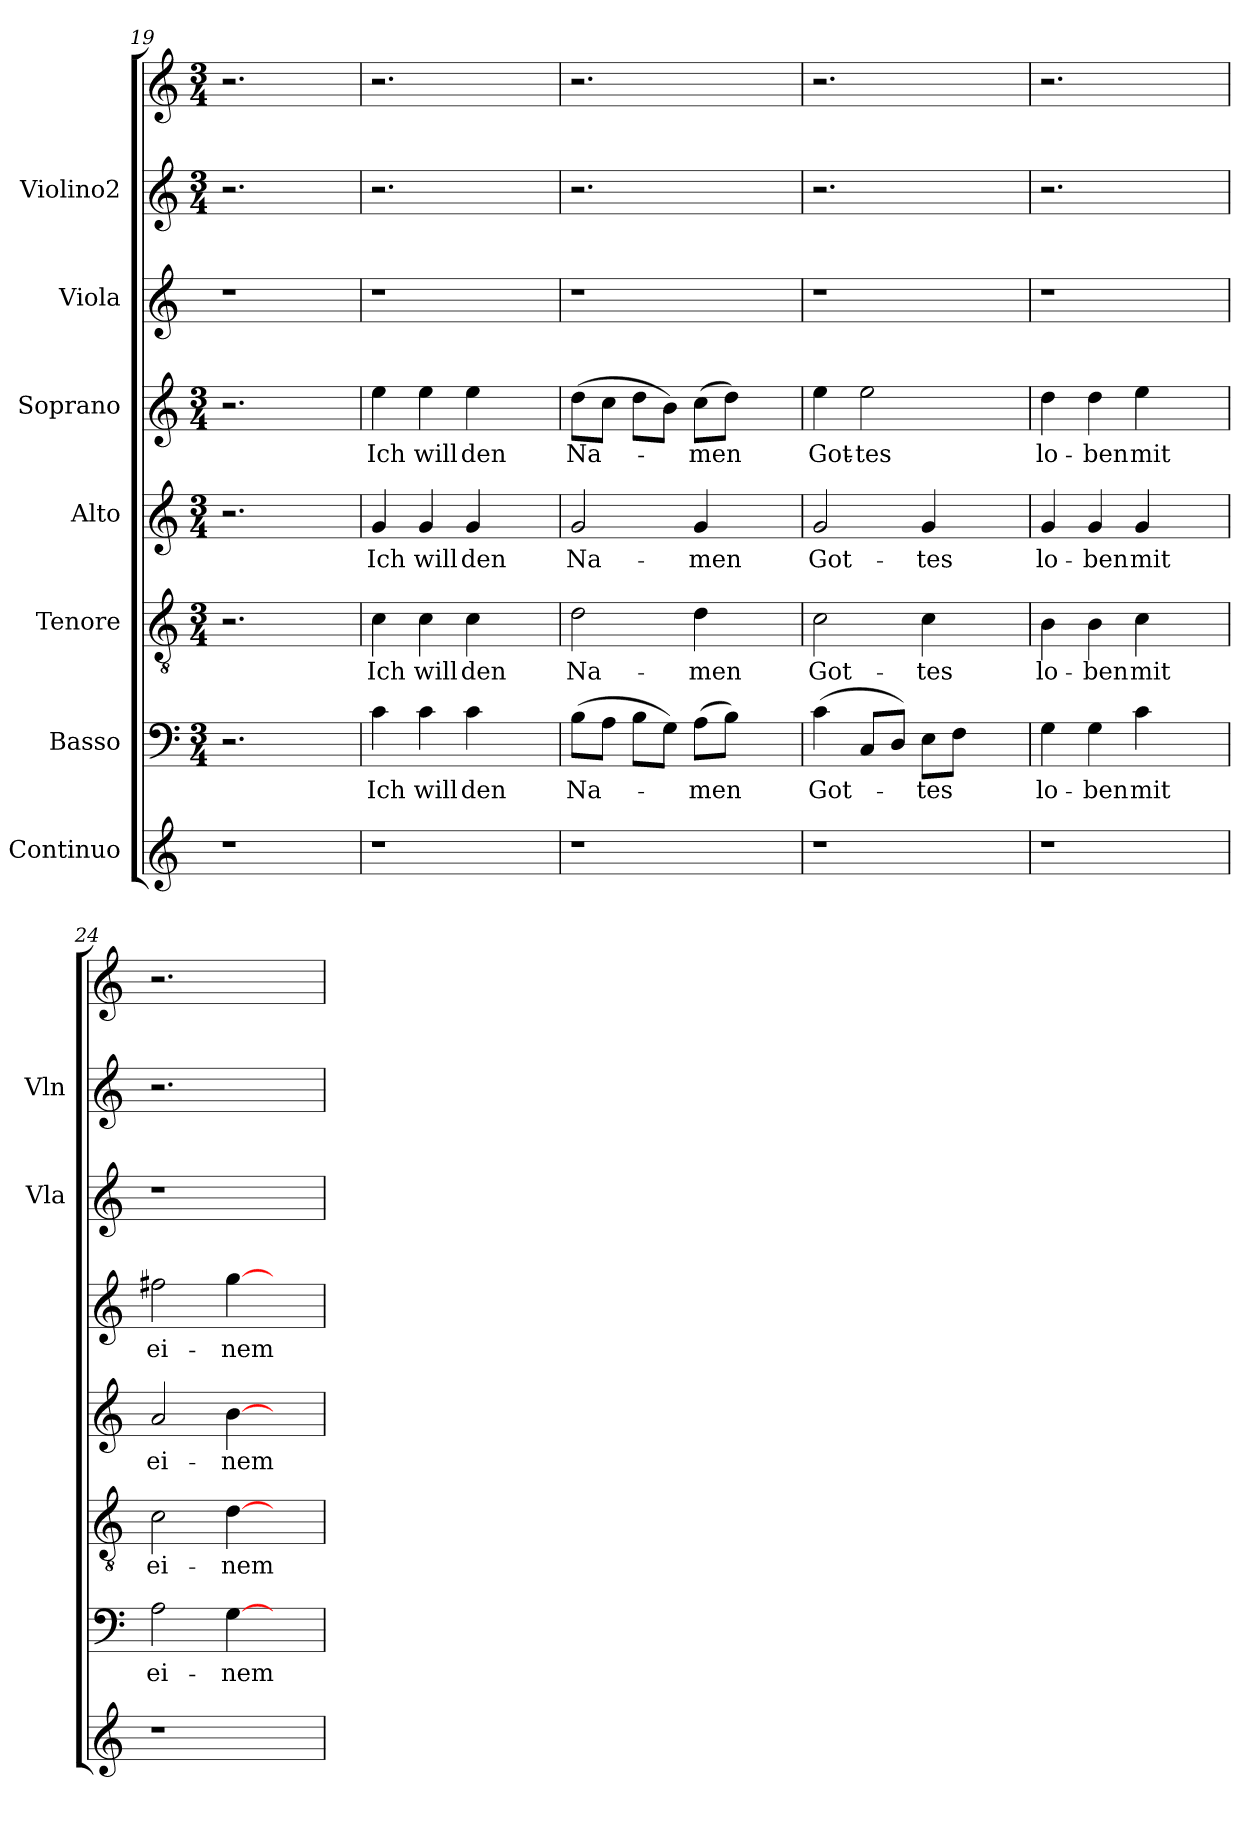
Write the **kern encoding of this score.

**kern	**kern	**text	**kern	**text	**kern	**text	**kern	**text	**kern	**kern	**kern
*part7	*part6	*part6	*part5	*part5	*part4	*part4	*part3	*part3	*part2	*part1	*part1
*staff8	*staff7	*staff7	*staff6	*staff6	*staff5	*staff5	*staff4	*staff4	*staff3	*staff2	*staff1
*I"Continuo	*I"Basso	*	*I"Tenore	*	*I"Alto	*	*I"Soprano	*	*I"Viola	*I"Violino2	*
*	*	*	*	*	*	*	*	*	*I'Vla	*I'Vln	*
*clefG2	*clefF4	*	*clefGv2	*	*clefG2	*	*clefG2	*	*clefG2	*clefG2	*clefG2
*k[]	*k[]	*	*k[]	*	*k[]	*	*k[]	*	*k[]	*k[]	*k[]
*	*M3/4	*	*M3/4	*	*M3/4	*	*M3/4	*	*	*M3/4	*M3/4
=19	=19	=19	=19	=19	=19	=19	=19	=19	=19	=19	=19
1r	2.r	.	2.r	.	2.r	.	2.r	.	1r	2.r	2.r
.	4ryy	.	4ryy	.	4ryy	.	4ryy	.	.	4ryy	4ryy
=20	=20	=20	=20	=20	=20	=20	=20	=20	=20	=20	=20
!	!	!LO:LY:b	!	!LO:LY:b	!	!LO:LY:b	!	!LO:LY:b	!	!	!
1r	4c\	Ich	4c\	Ich	4g/	Ich	4ee\	Ich	1r	2.r	2.r
!	!	!LO:LY:b	!	!LO:LY:b	!	!LO:LY:b	!	!LO:LY:b	!	!	!
.	4c\	will	4c\	will	4g/	will	4ee\	will	.	.	.
!	!	!LO:LY:b	!	!LO:LY:b	!	!LO:LY:b	!	!LO:LY:b	!	!	!
.	4c\	den	4c\	den	4g/	den	4ee\	den	.	.	.
.	4ryy	.	4ryy	.	4ryy	.	4ryy	.	.	4ryy	4ryy
=21	=21	=21	=21	=21	=21	=21	=21	=21	=21	=21	=21
!	!	!LO:LY:b	!	!LO:LY:b	!	!LO:LY:b	!	!LO:LY:b	!	!	!
1r	(8B\L	Na-	2d\	Na-	2g/	Na-	(8dd\L	Na-	1r	2.r	2.r
.	8A\J	.	.	.	.	.	8cc\J	.	.	.	.
.	8B\L	.	.	.	.	.	8dd\L	.	.	.	.
.	8G\J)	.	.	.	.	.	8b\J)	.	.	.	.
!	!	!LO:LY:b	!	!LO:LY:b	!	!LO:LY:b	!	!LO:LY:b	!	!	!
.	(8A\L	men	4d\	men	4g/	men	(8cc\L	men	.	.	.
.	8B\J)	.	.	.	.	.	8dd\J)	.	.	.	.
.	4ryy	.	4ryy	.	4ryy	.	4ryy	.	.	4ryy	4ryy
=22	=22	=22	=22	=22	=22	=22	=22	=22	=22	=22	=22
!	!	!LO:LY:b	!	!LO:LY:b	!	!LO:LY:b	!	!LO:LY:b	!	!	!
1r	(4c\	Got-	2c\	Got-	2g/	Got-	4ee\	Got-	1r	2.r	2.r
!	!	!	!	!	!	!	!	!LO:LY:b	!	!	!
.	8C/L	.	.	.	.	.	2ee\	tes	.	.	.
.	8D/J)	.	.	.	.	.	.	.	.	.	.
!	!	!LO:LY:b	!	!LO:LY:b	!	!LO:LY:b	!	!	!	!	!
.	8E\L	tes	4c\	tes	4g/	tes	.	.	.	.	.
.	8F\J	.	.	.	.	.	.	.	.	.	.
.	4ryy	.	4ryy	.	4ryy	.	4ryy	.	.	4ryy	4ryy
!!LO:PB:g=z
=23	=23	=23	=23	=23	=23	=23	=23	=23	=23	=23	=23
!	!	!LO:LY:b	!	!LO:LY:b	!	!LO:LY:b	!	!LO:LY:b	!	!	!
1r	4G\	lo-	4B\	lo-	4g/	lo-	4dd\	lo-	1r	2.r	2.r
!	!	!LO:LY:b	!	!LO:LY:b	!	!LO:LY:b	!	!LO:LY:b	!	!	!
.	4G\	ben	4B\	ben	4g/	ben	4dd\	ben	.	.	.
!	!	!LO:LY:b	!	!LO:LY:b	!	!LO:LY:b	!	!LO:LY:b	!	!	!
.	4c\	mit	4c\	mit	4g/	mit	4ee\	mit	.	.	.
.	4ryy	.	4ryy	.	4ryy	.	4ryy	.	.	4ryy	4ryy
=24	=24	=24	=24	=24	=24	=24	=24	=24	=24	=24	=24
!	!	!LO:LY:b	!	!LO:LY:b	!	!LO:LY:b	!	!LO:LY:b	!	!	!
1r	2A\	ei-	2c\	ei-	2a/	ei-	2ff#X\	ei-	1r	2.r	2.r
!	!	!LO:LY:b	!	!LO:LY:b	!	!LO:LY:b	!	!LO:LY:b	!	!	!
.	[4G\	nem	[4d\	nem	[4b\	nem	[4gg\	nem	.	.	.
.	4ryy	.	4ryy	.	4ryy	.	4ryy	.	.	4ryy	4ryy
=	=	=	=	=	=	=	=	=	=	=	=
*-	*-	*-	*-	*-	*-	*-	*-	*-	*-	*-	*-
